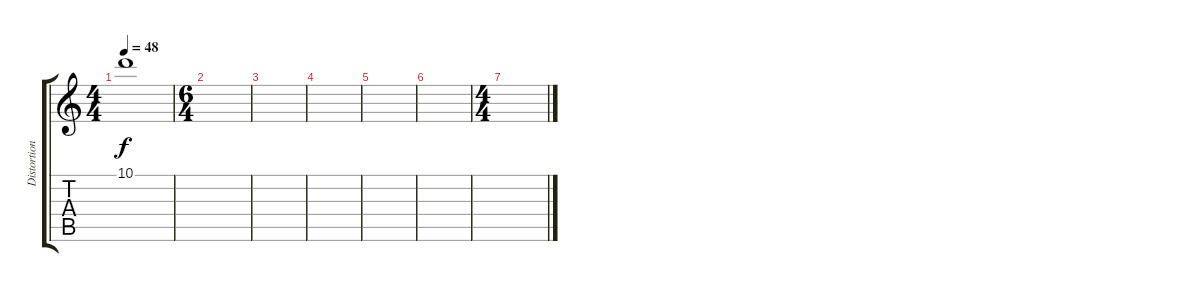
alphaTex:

\track ("Distortion" "Distortion") {instrument overdrivenguitar}
\staff {score tabs}
\tuning (E4 B3 G3 D3 A2 E2) {hide}
\ts (4 4)
\tempo 48
\clef g2
\ks c
10.1.1{dy f} |
\ts (6 4)
|
|
|
|
|
\ts (4 4)
